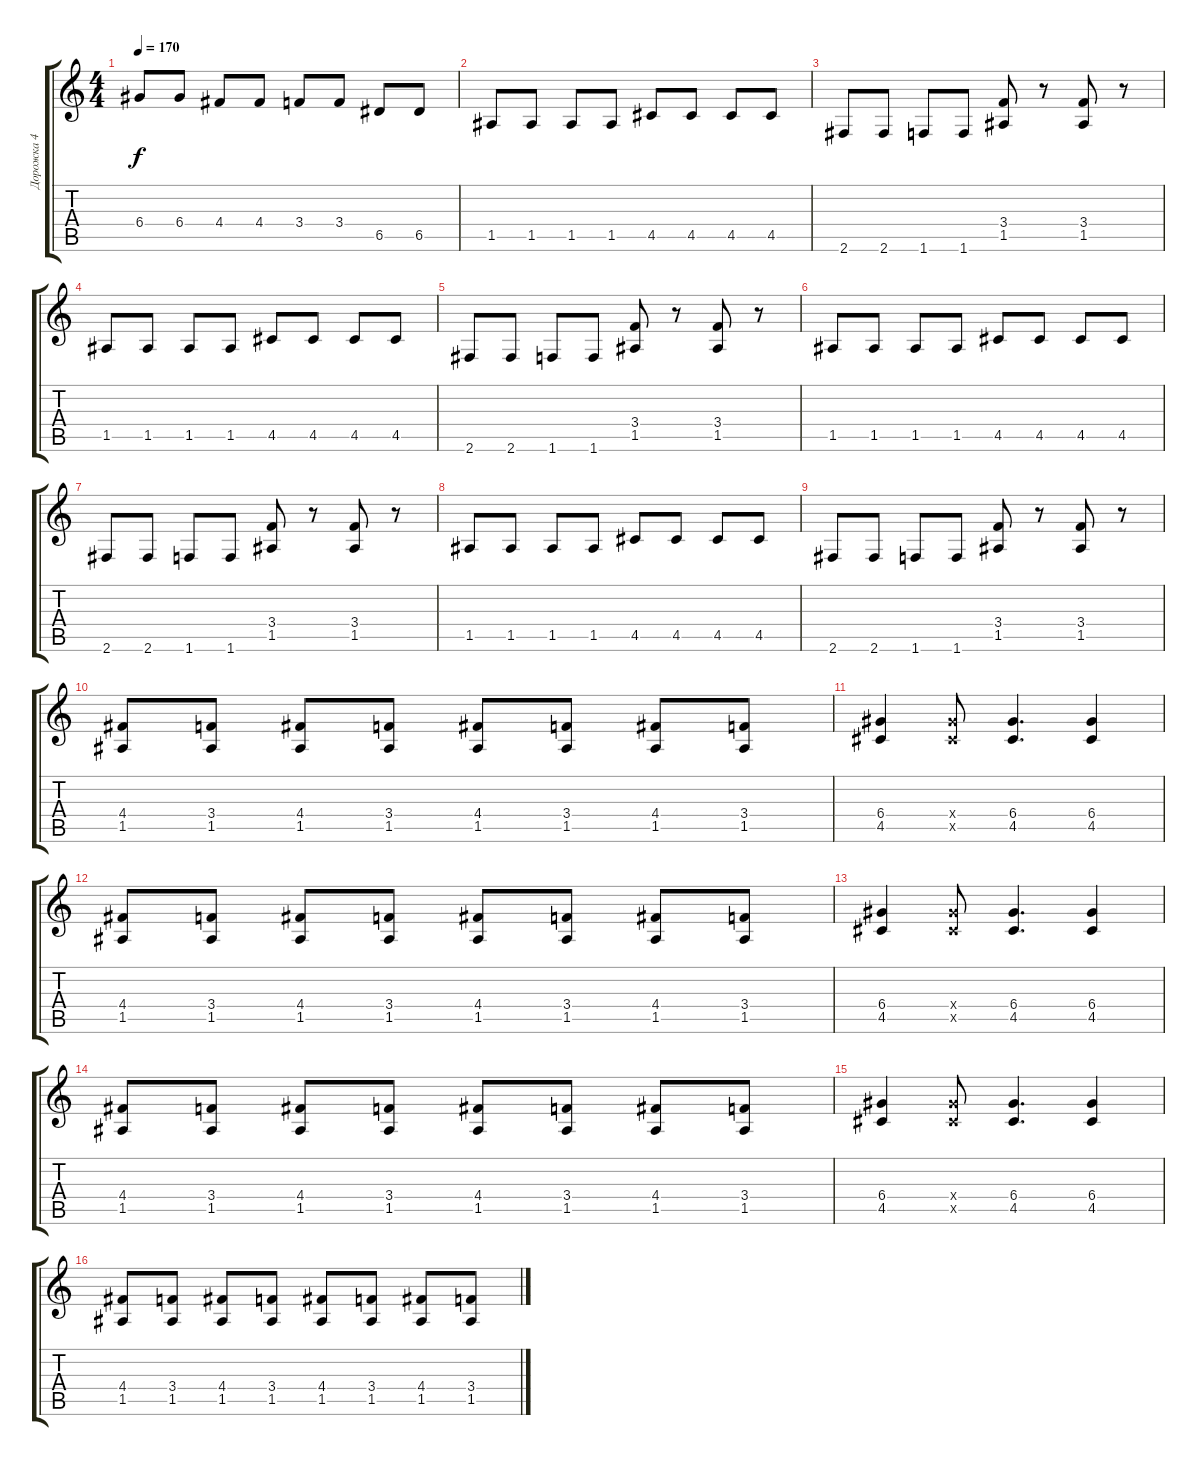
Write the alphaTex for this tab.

\track ("Дорожка 4" "Дорожка 4") {instrument overdrivenguitar}
\staff {score tabs}
\tuning (E4 B3 G3 D3 A2 E2) {hide}
\ts (4 4)
\tempo 170
\clef g2
\ks c
6.4.8{dy f} 6.4.8 4.4.8 4.4.8 3.4.8 3.4.8 6.5.8 6.5.8 |
1.5.8 1.5.8 1.5.8 1.5.8 4.5.8 4.5.8 4.5.8 4.5.8 |
2.6.8 2.6.8 1.6.8 1.6.8 (3.4 1.5).8 r.8 (3.4 1.5).8 r.8 |
1.5.8 1.5.8 1.5.8 1.5.8 4.5.8 4.5.8 4.5.8 4.5.8 |
2.6.8 2.6.8 1.6.8 1.6.8 (3.4 1.5).8 r.8 (3.4 1.5).8 r.8 |
1.5.8 1.5.8 1.5.8 1.5.8 4.5.8 4.5.8 4.5.8 4.5.8 |
2.6.8 2.6.8 1.6.8 1.6.8 (3.4 1.5).8 r.8 (3.4 1.5).8 r.8 |
1.5.8 1.5.8 1.5.8 1.5.8 4.5.8 4.5.8 4.5.8 4.5.8 |
2.6.8 2.6.8 1.6.8 1.6.8 (3.4 1.5).8 r.8 (3.4 1.5).8 r.8 |
(4.4 1.5).8 (3.4 1.5).8 (4.4 1.5).8 (3.4 1.5).8 (4.4 1.5).8 (3.4 1.5).8 (4.4 1.5).8 (3.4 1.5).8 |
(6.4 4.5).4 (6.4{x} 4.5{x}).8 (6.4 4.5).4{d} (6.4 4.5).4 |
(4.4 1.5).8 (3.4 1.5).8 (4.4 1.5).8 (3.4 1.5).8 (4.4 1.5).8 (3.4 1.5).8 (4.4 1.5).8 (3.4 1.5).8 |
(6.4 4.5).4 (6.4{x} 4.5{x}).8 (6.4 4.5).4{d} (6.4 4.5).4 |
(4.4 1.5).8 (3.4 1.5).8 (4.4 1.5).8 (3.4 1.5).8 (4.4 1.5).8 (3.4 1.5).8 (4.4 1.5).8 (3.4 1.5).8 |
(6.4 4.5).4 (6.4{x} 4.5{x}).8 (6.4 4.5).4{d} (6.4 4.5).4 |
(4.4 1.5).8 (3.4 1.5).8 (4.4 1.5).8 (3.4 1.5).8 (4.4 1.5).8 (3.4 1.5).8 (4.4 1.5).8 (3.4 1.5).8
